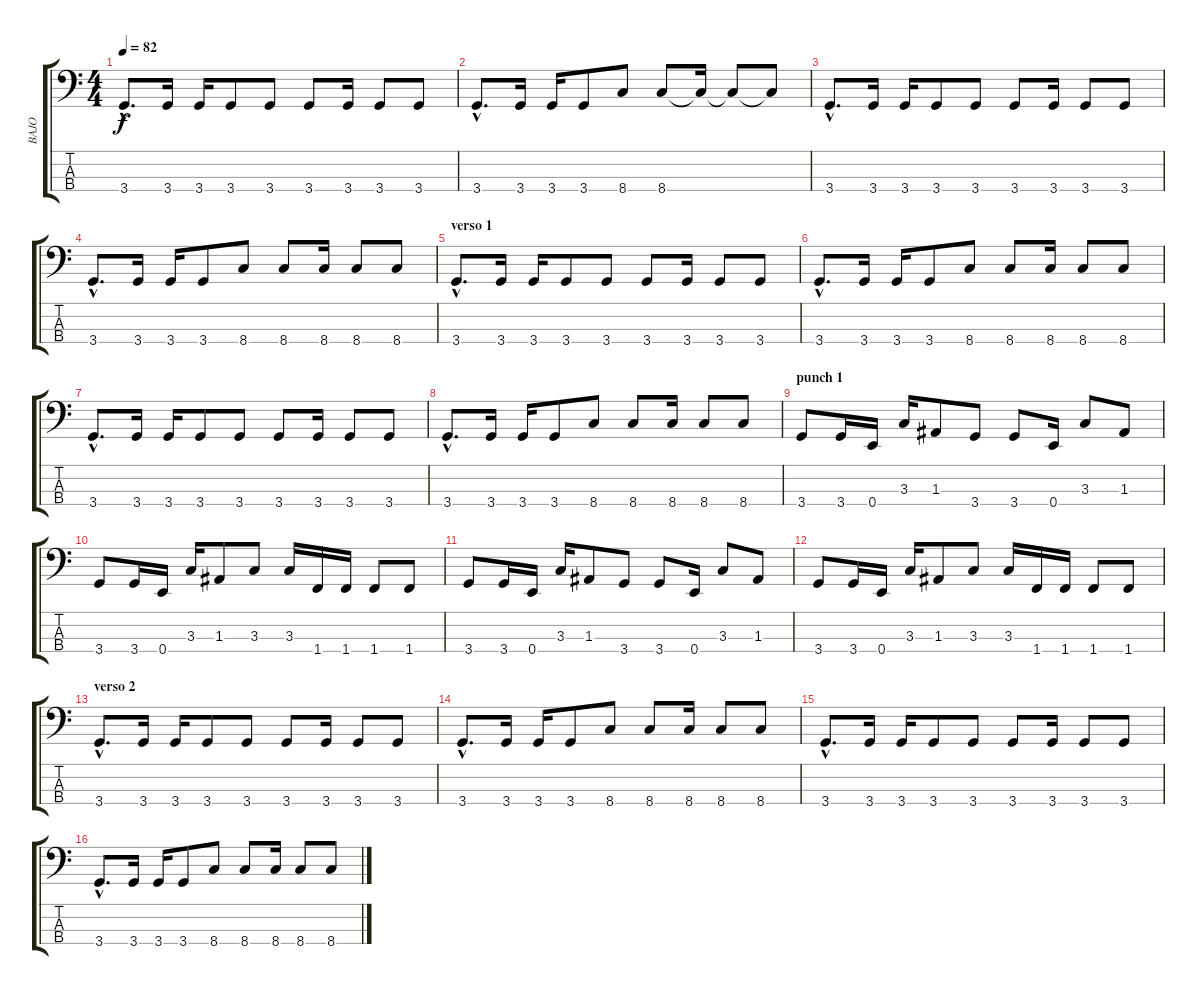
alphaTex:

\track ("BAJO" "BAJO") {instrument electricbasspick}
\staff {score tabs}
\tuning (G2 D2 A1 E1) {hide}
\ts (4 4)
\tempo 82
\clef f4
\ks c
3.4{hac}.8{d dy f instrument electricbasspick} 3.4.16 3.4.16 3.4.8 3.4.8 3.4.8 3.4.16 3.4.8 3.4.8 |
3.4{hac}.8{d} 3.4.16 3.4.16 3.4.8 8.4.8 8.4.8 8.4{t}.16 8.4{t}.8 8.4{t}.8 |
3.4{hac}.8{d} 3.4.16 3.4.16 3.4.8 3.4.8 3.4.8 3.4.16 3.4.8 3.4.8 |
3.4{hac}.8{d} 3.4.16 3.4.16 3.4.8 8.4.8 8.4.8 8.4.16 8.4.8 8.4.8 |
\section ("" "verso 1")
3.4{hac}.8{d} 3.4.16 3.4.16 3.4.8 3.4.8 3.4.8 3.4.16 3.4.8 3.4.8 |
3.4{hac}.8{d} 3.4.16 3.4.16 3.4.8 8.4.8 8.4.8 8.4.16 8.4.8 8.4.8 |
3.4{hac}.8{d} 3.4.16 3.4.16 3.4.8 3.4.8 3.4.8 3.4.16 3.4.8 3.4.8 |
3.4{hac}.8{d} 3.4.16 3.4.16 3.4.8 8.4.8 8.4.8 8.4.16 8.4.8 8.4.8 |
\section ("" "punch 1")
3.4.8 3.4.16 0.4.16 3.3.16 1.3.8 3.4.8 3.4.8 0.4.16 3.3.8 1.3.8 |
3.4.8 3.4.16 0.4.16 3.3.16 1.3.8 3.3.8 3.3.16 1.4.16 1.4.16 1.4.8 1.4.8 |
3.4.8 3.4.16 0.4.16 3.3.16 1.3.8 3.4.8 3.4.8 0.4.16 3.3.8 1.3.8 |
3.4.8 3.4.16 0.4.16 3.3.16 1.3.8 3.3.8 3.3.16 1.4.16 1.4.16 1.4.8 1.4.8 |
\section ("" "verso 2")
3.4{hac}.8{d} 3.4.16 3.4.16 3.4.8 3.4.8 3.4.8 3.4.16 3.4.8 3.4.8 |
3.4{hac}.8{d} 3.4.16 3.4.16 3.4.8 8.4.8 8.4.8 8.4.16 8.4.8 8.4.8 |
3.4{hac}.8{d} 3.4.16 3.4.16 3.4.8 3.4.8 3.4.8 3.4.16 3.4.8 3.4.8 |
3.4{hac}.8{d} 3.4.16 3.4.16 3.4.8 8.4.8 8.4.8 8.4.16 8.4.8 8.4.8
